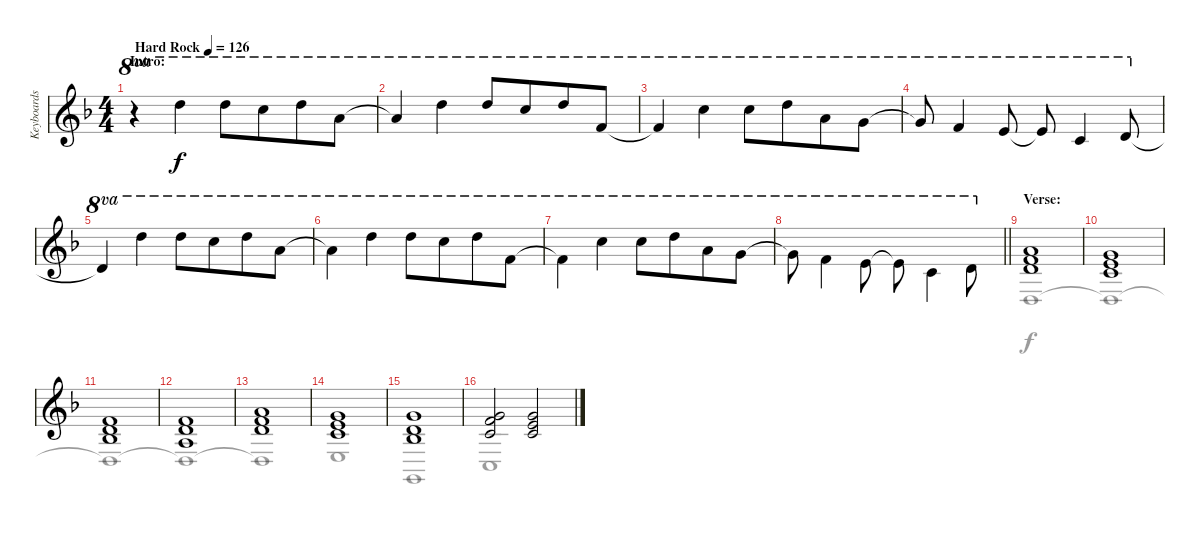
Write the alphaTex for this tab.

\track ("Keyboards" "Keyboards") {instrument acousticgrandpiano}
\staff {score}
\tuning (E4 B3 G3 D3 A2 E2) {hide}
\voice
\ts (4 4)
\section ("" "Intro:")
\tempo (126 "Hard Rock")
\clef g2
\ks dminor
r.4{ot 8va dy f instrument acousticgrandpiano} 22.1.4{ot 8va} 22.1.8{ot 8va} 20.1.8{ot 8va beam merge} 22.1.8{ot 8va} 17.1.8{ot 8va} |
17.1{t}.4{ot 8va} 22.1.4{ot 8va} 22.1.8{ot 8va} 20.1.8{ot 8va beam merge} 22.1.8{ot 8va} 13.1.8{ot 8va} |
13.1{t}.4{ot 8va} 20.1.4{ot 8va} 20.1.8{ot 8va} 22.1.8{ot 8va beam merge} 17.1.8{ot 8va} 15.1.8{ot 8va} |
15.1{t}.8{ot 8va} 13.1.4{ot 8va} 12.1.8{ot 8va} 12.1{t}.8{ot 8va} 8.1.4{ot 8va} 10.1.8{ot 8va} |
10.1{t}.4{ot 8va} 22.1.4{ot 8va beam Down} 22.1.8{ot 8va beam Down} 20.1.8{ot 8va beam Down beam merge} 22.1.8{ot 8va beam Down} 17.1.8{ot 8va beam Down} |
17.1{t}.4{ot 8va beam Down} 22.1.4{ot 8va beam Down} 22.1.8{ot 8va beam Down} 20.1.8{ot 8va beam Down beam merge} 22.1.8{ot 8va beam Down} 13.1.8{ot 8va beam Down} |
13.1{t}.4{ot 8va beam Down} 20.1.4{ot 8va beam Down} 20.1.8{ot 8va beam Down} 22.1.8{ot 8va beam Down beam merge} 17.1.8{ot 8va beam Down} 15.1.8{ot 8va beam Down} |
\barLineRight lightlight
15.1{t}.8{ot 8va beam Down} 13.1.4{ot 8va beam Down} 12.1.8{ot 8va beam Down} 12.1{t}.8{ot 8va beam Down} 8.1.4{ot 8va beam Down} 10.1.8{ot 8va beam Down} |
\section ("" "Verse:")
(5.1 6.2 7.3).1{volume 10 instrument stringensemble1} |
(3.1 5.2 5.3).1 |
(1.1 3.2 3.3).1 |
(1.1 3.2 2.3).1 |
(5.1 6.2 7.3).1 |
(3.1 5.2 5.3).1 |
(3.1 3.2 3.3).1 |
(3.1 6.2 5.3).2 (3.1 5.2 5.3).2
\voice
\clef g2
\ottava regular
\simile none
\ks dminor
|
|
|
|
|
|
|
\barLineRight lightlight
|
0.4.1 |
0.4{t}.1 |
0.4{t}.1 |
0.4{t}.1 |
0.4{t}.1 |
2.4.1 |
3.6.1 |
3.5.1
